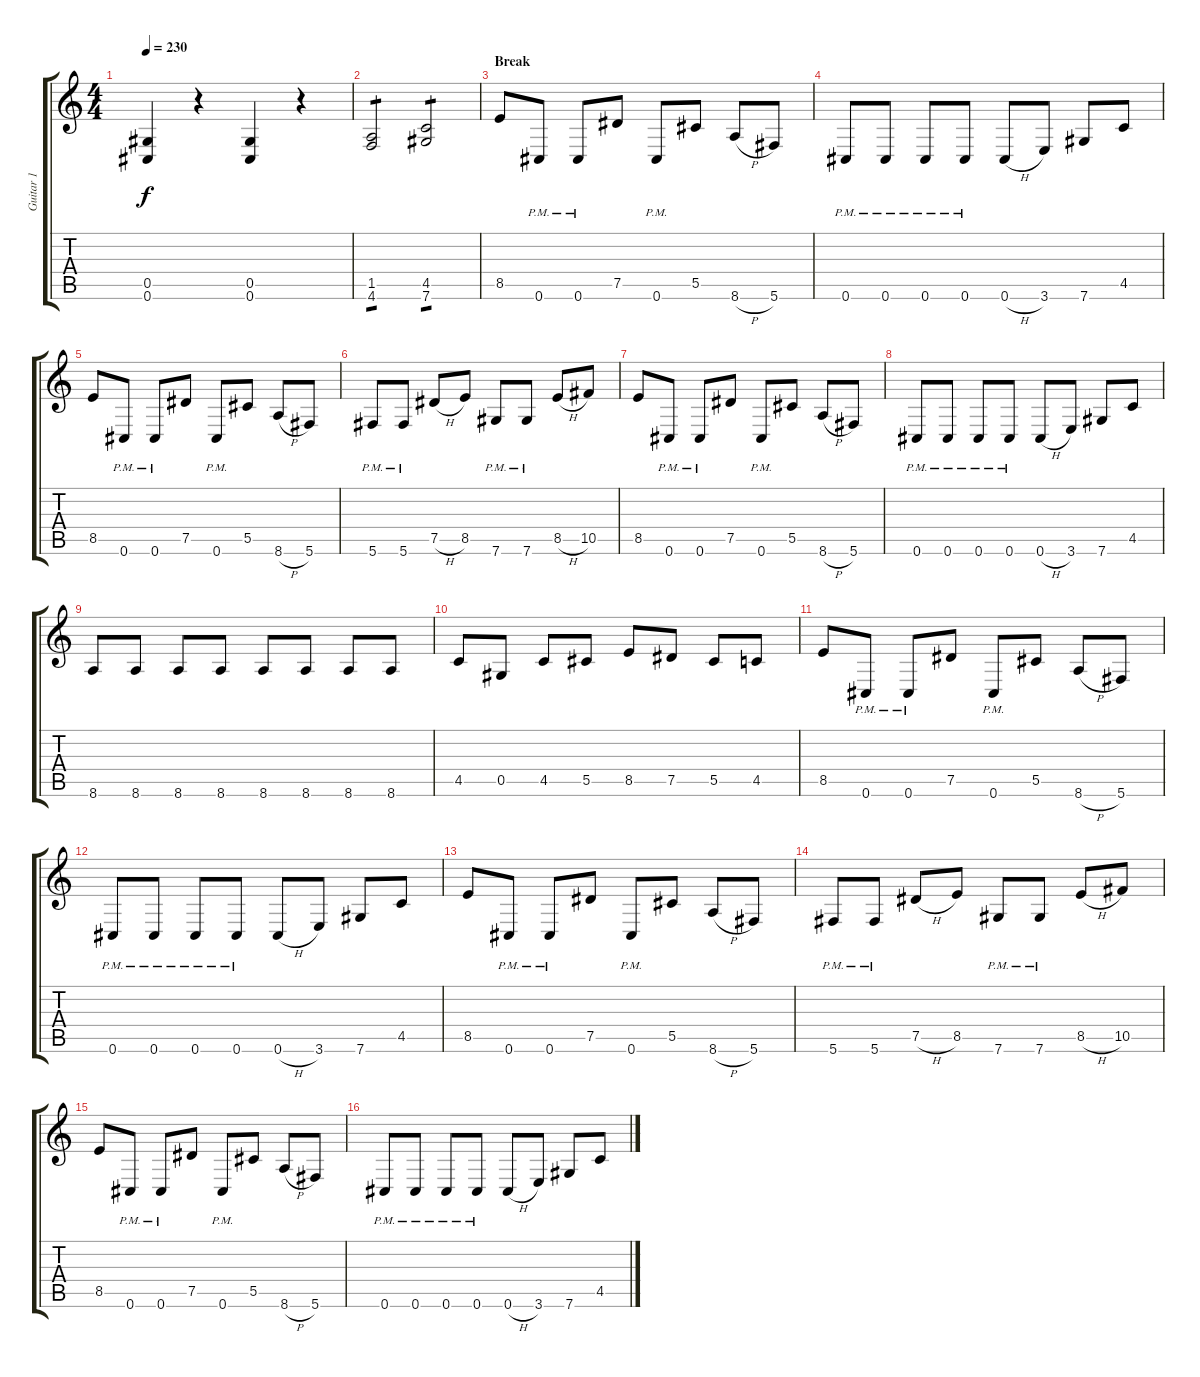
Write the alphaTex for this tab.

\track ("Guitar 1" "Guitar 1") {instrument distortionguitar}
\staff {score tabs}
\tuning (Eb4 Bb3 Gb3 Db3 Ab2 Db2) {hide}
\ts (4 4)
\tempo 230
\clef g2
\ks c
(0.5 0.6).4{dy f} r.4 (0.5 0.6).4 r.4 |
(1.5 4.6).2{tp 1} (4.5 7.6).2{tp 1} |
\section ("" "Break")
8.5.8{volume 14} 0.6{pm}.8 0.6{pm}.8 7.5.8 0.6{pm}.8 5.5.8 8.6{h}.8 5.6.8 |
0.6{pm}.8 0.6{pm}.8 0.6{pm}.8 0.6{pm}.8 0.6{h}.8 3.6.8 7.6.8 4.5.8 |
8.5.8 0.6{pm}.8 0.6{pm}.8 7.5.8 0.6{pm}.8 5.5.8 8.6{h}.8 5.6.8 |
5.6{pm}.8 5.6{pm}.8 7.5{h}.8 8.5.8 7.6{pm}.8 7.6{pm}.8 8.5{h}.8 10.5.8 |
8.5.8 0.6{pm}.8 0.6{pm}.8 7.5.8 0.6{pm}.8 5.5.8 8.6{h}.8 5.6.8 |
0.6{pm}.8 0.6{pm}.8 0.6{pm}.8 0.6{pm}.8 0.6{h}.8 3.6.8 7.6.8 4.5.8 |
8.6.8 8.6.8 8.6.8 8.6.8 8.6.8 8.6.8 8.6.8 8.6.8 |
4.5.8 0.5.8 4.5.8 5.5.8 8.5.8 7.5.8 5.5.8 4.5.8 |
8.5.8 0.6{pm}.8 0.6{pm}.8 7.5.8 0.6{pm}.8 5.5.8 8.6{h}.8 5.6.8 |
0.6{pm}.8 0.6{pm}.8 0.6{pm}.8 0.6{pm}.8 0.6{h}.8 3.6.8 7.6.8 4.5.8 |
8.5.8 0.6{pm}.8 0.6{pm}.8 7.5.8 0.6{pm}.8 5.5.8 8.6{h}.8 5.6.8 |
5.6{pm}.8 5.6{pm}.8 7.5{h}.8 8.5.8 7.6{pm}.8 7.6{pm}.8 8.5{h}.8 10.5.8 |
8.5.8 0.6{pm}.8 0.6{pm}.8 7.5.8 0.6{pm}.8 5.5.8 8.6{h}.8 5.6.8 |
0.6{pm}.8 0.6{pm}.8 0.6{pm}.8 0.6{pm}.8 0.6{h}.8 3.6.8 7.6.8 4.5.8
